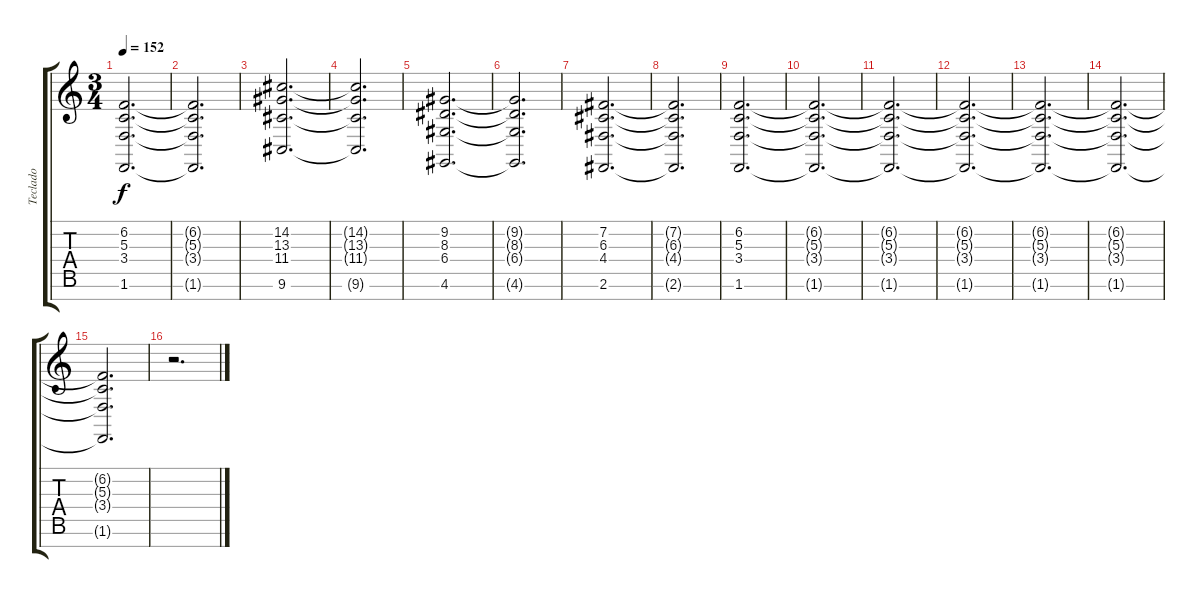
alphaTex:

\track ("Teclado" "Teclado") {instrument stringensemble1}
\staff {score tabs}
\tuning (E4 B3 G3 D3 A2 E2 B1) {hide}
\ts (3 4)
\tempo 152
\clef g2
\ks c
(6.2 5.3 3.4 1.6).2{d dy f} |
(6.2{t} 5.3{t} 3.4{t} 1.6{t}).2{d} |
(14.2 13.3 11.4 9.6).2{d} |
(14.2{t} 13.3{t} 11.4{t} 9.6{t}).2{d} |
(9.2 8.3 6.4 4.6).2{d} |
(9.2{t} 8.3{t} 6.4{t} 4.6{t}).2{d} |
(7.2 6.3 4.4 2.6).2{d} |
(7.2{t} 6.3{t} 4.4{t} 2.6{t}).2{d} |
(6.2 5.3 3.4 1.6).2{d} |
(6.2{t} 5.3{t} 3.4{t} 1.6{t}).2{d} |
(6.2{t} 5.3{t} 3.4{t} 1.6{t}).2{d} |
(6.2{t} 5.3{t} 3.4{t} 1.6{t}).2{d} |
(6.2{t} 5.3{t} 3.4{t} 1.6{t}).2{d} |
(6.2{t} 5.3{t} 3.4{t} 1.6{t}).2{d} |
(6.2{t} 5.3{t} 3.4{t} 1.6{t}).2{d} |
r.2{d}
